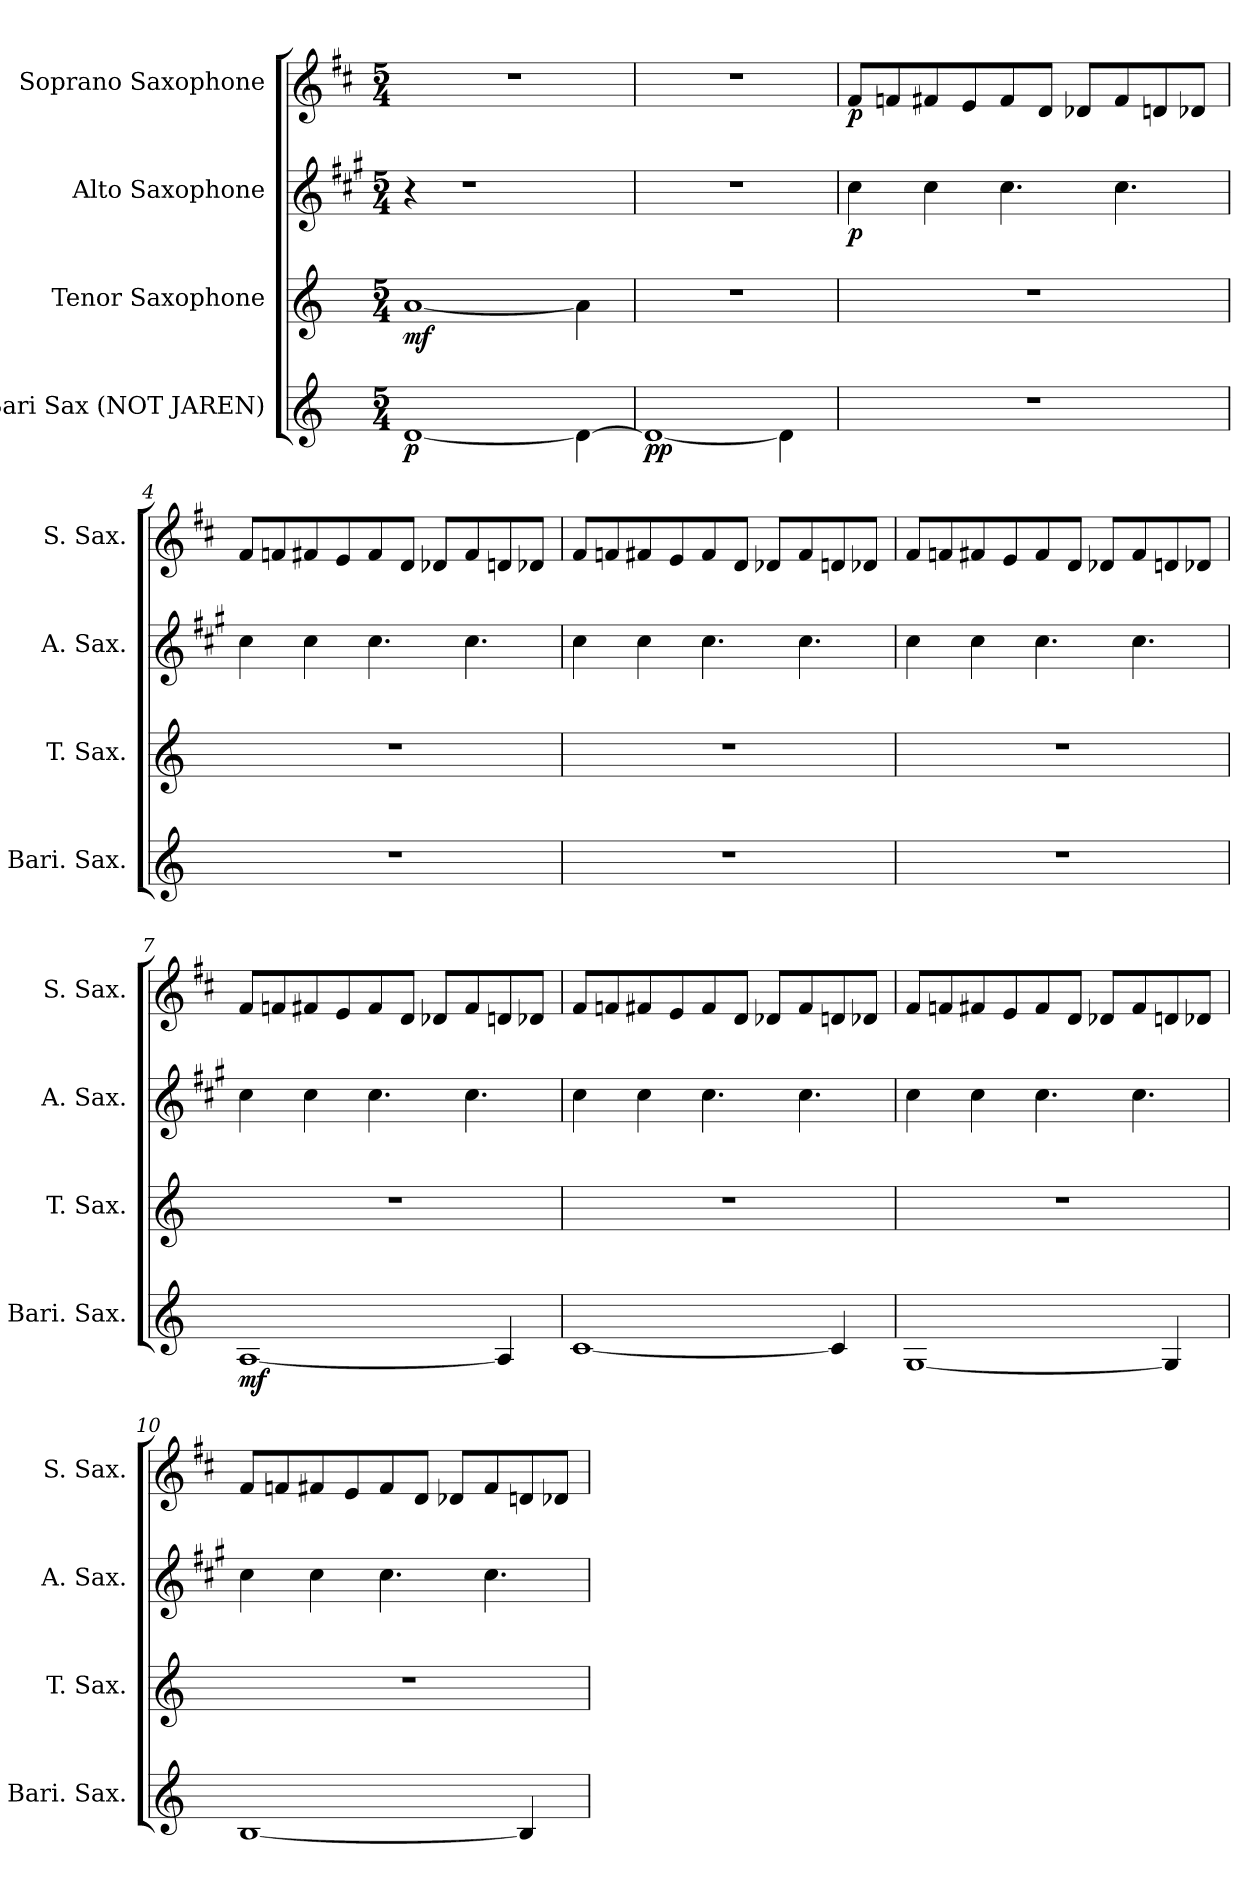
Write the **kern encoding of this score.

**kern	**dynam	**kern	**dynam	**kern	**dynam	**kern	**dynam
*part4	*part4	*part3	*part3	*part2	*part2	*part1	*part1
*staff4	*staff4	*staff3	*staff3	*staff2	*staff2	*staff1	*staff1
*I"Bari Sax (NOT JAREN)	*	*I"Tenor Saxophone	*	*I"Alto Saxophone	*	*I"Soprano Saxophone	*
*I'Bari. Sax.	*	*I'T. Sax.	*	*I'A. Sax.	*	*I'S. Sax.	*
*clefG2	*	*clefG2	*	*clefG2	*	*clefG2	*
*ITrd12c21	*	*ITrd8c14	*	*ITrd5c9	*	*ITrd1c2	*
*k[]	*	*k[]	*	*k[]	*	*k[]	*
*C:	*	*C:	*	*C:	*	*C:	*
*M5/4	*	*M5/4	*	*M5/4	*	*M5/4	*
=1	=1	=1	=1	=1	=1	=1	=1
!	!LO:DY:b	!	!LO:DY:b	!	!	!	!
[1D	p	[1A	mf	4r	.	4%5r	.
.	.	.	.	1r	.	.	.
4D\_	.	4A\]	.	.	.	.	.
=2	=2	=2	=2	=2	=2	=2	=2
!	!LO:DY:b	!	!	!	!	!	!
1D_	pp	4%5r	.	4%5r	.	4%5r	.
4D\]	.	.	.	.	.	.	.
=3	=3	=3	=3	=3	=3	=3	=3
!	!	!	!	!	!LO:DY:b	!	!LO:DY:b
4%5r	.	4%5r	.	4e\	p	8e/L	p
.	.	.	.	.	.	8e-X/	.
.	.	.	.	4e\	.	8en/	.
.	.	.	.	.	.	8d/	.
.	.	.	.	4.e\	.	8e/	.
.	.	.	.	.	.	8c/J	.
.	.	.	.	.	.	8c-X/L	.
.	.	.	.	4.e\	.	8e/	.
.	.	.	.	.	.	8cn/	.
.	.	.	.	.	.	8c-X/J	.
!!LO:LB:g=z
=4	=4	=4	=4	=4	=4	=4	=4
4%5r	.	4%5r	.	4e\	.	8e/L	.
.	.	.	.	.	.	8e-X/	.
.	.	.	.	4e\	.	8en/	.
.	.	.	.	.	.	8d/	.
.	.	.	.	4.e\	.	8e/	.
.	.	.	.	.	.	8c/J	.
.	.	.	.	.	.	8c-X/L	.
.	.	.	.	4.e\	.	8e/	.
.	.	.	.	.	.	8cn/	.
.	.	.	.	.	.	8c-X/J	.
=5	=5	=5	=5	=5	=5	=5	=5
4%5r	.	4%5r	.	4e\	.	8e/L	.
.	.	.	.	.	.	8e-X/	.
.	.	.	.	4e\	.	8en/	.
.	.	.	.	.	.	8d/	.
.	.	.	.	4.e\	.	8e/	.
.	.	.	.	.	.	8c/J	.
.	.	.	.	.	.	8c-X/L	.
.	.	.	.	4.e\	.	8e/	.
.	.	.	.	.	.	8cn/	.
.	.	.	.	.	.	8c-X/J	.
!!LO:PB:g=z
=6	=6	=6	=6	=6	=6	=6	=6
4%5r	.	4%5r	.	4e\	.	8e/L	.
.	.	.	.	.	.	8e-X/	.
.	.	.	.	4e\	.	8en/	.
.	.	.	.	.	.	8d/	.
.	.	.	.	4.e\	.	8e/	.
.	.	.	.	.	.	8c/J	.
.	.	.	.	.	.	8c-X/L	.
.	.	.	.	4.e\	.	8e/	.
.	.	.	.	.	.	8cn/	.
.	.	.	.	.	.	8c-X/J	.
=7	=7	=7	=7	=7	=7	=7	=7
!	!LO:DY:b	!	!	!	!	!	!
[1AA	mf	4%5r	.	4e\	.	8e/L	.
.	.	.	.	.	.	8e-X/	.
.	.	.	.	4e\	.	8en/	.
.	.	.	.	.	.	8d/	.
.	.	.	.	4.e\	.	8e/	.
.	.	.	.	.	.	8c/J	.
.	.	.	.	.	.	8c-X/L	.
.	.	.	.	4.e\	.	8e/	.
4AA/]	.	.	.	.	.	8cn/	.
.	.	.	.	.	.	8c-X/J	.
!!LO:LB:g=z
=8	=8	=8	=8	=8	=8	=8	=8
[1C	.	4%5r	.	4e\	.	8e/L	.
.	.	.	.	.	.	8e-X/	.
.	.	.	.	4e\	.	8en/	.
.	.	.	.	.	.	8d/	.
.	.	.	.	4.e\	.	8e/	.
.	.	.	.	.	.	8c/J	.
.	.	.	.	.	.	8c-X/L	.
.	.	.	.	4.e\	.	8e/	.
4C/]	.	.	.	.	.	8cn/	.
.	.	.	.	.	.	8c-X/J	.
=9	=9	=9	=9	=9	=9	=9	=9
[1GG	.	4%5r	.	4e\	.	8e/L	.
.	.	.	.	.	.	8e-X/	.
.	.	.	.	4e\	.	8en/	.
.	.	.	.	.	.	8d/	.
.	.	.	.	4.e\	.	8e/	.
.	.	.	.	.	.	8c/J	.
.	.	.	.	.	.	8c-X/L	.
.	.	.	.	4.e\	.	8e/	.
4GG/]	.	.	.	.	.	8cn/	.
.	.	.	.	.	.	8c-X/J	.
!!LO:LB:g=z
=10	=10	=10	=10	=10	=10	=10	=10
[1BB	.	4%5r	.	4e\	.	8e/L	.
.	.	.	.	.	.	8e-X/	.
.	.	.	.	4e\	.	8en/	.
.	.	.	.	.	.	8d/	.
.	.	.	.	4.e\	.	8e/	.
.	.	.	.	.	.	8c/J	.
.	.	.	.	.	.	8c-X/L	.
.	.	.	.	4.e\	.	8e/	.
4BB/]	.	.	.	.	.	8cn/	.
.	.	.	.	.	.	8c-X/J	.
=	=	=	=	=	=	=	=
*-	*-	*-	*-	*-	*-	*-	*-
